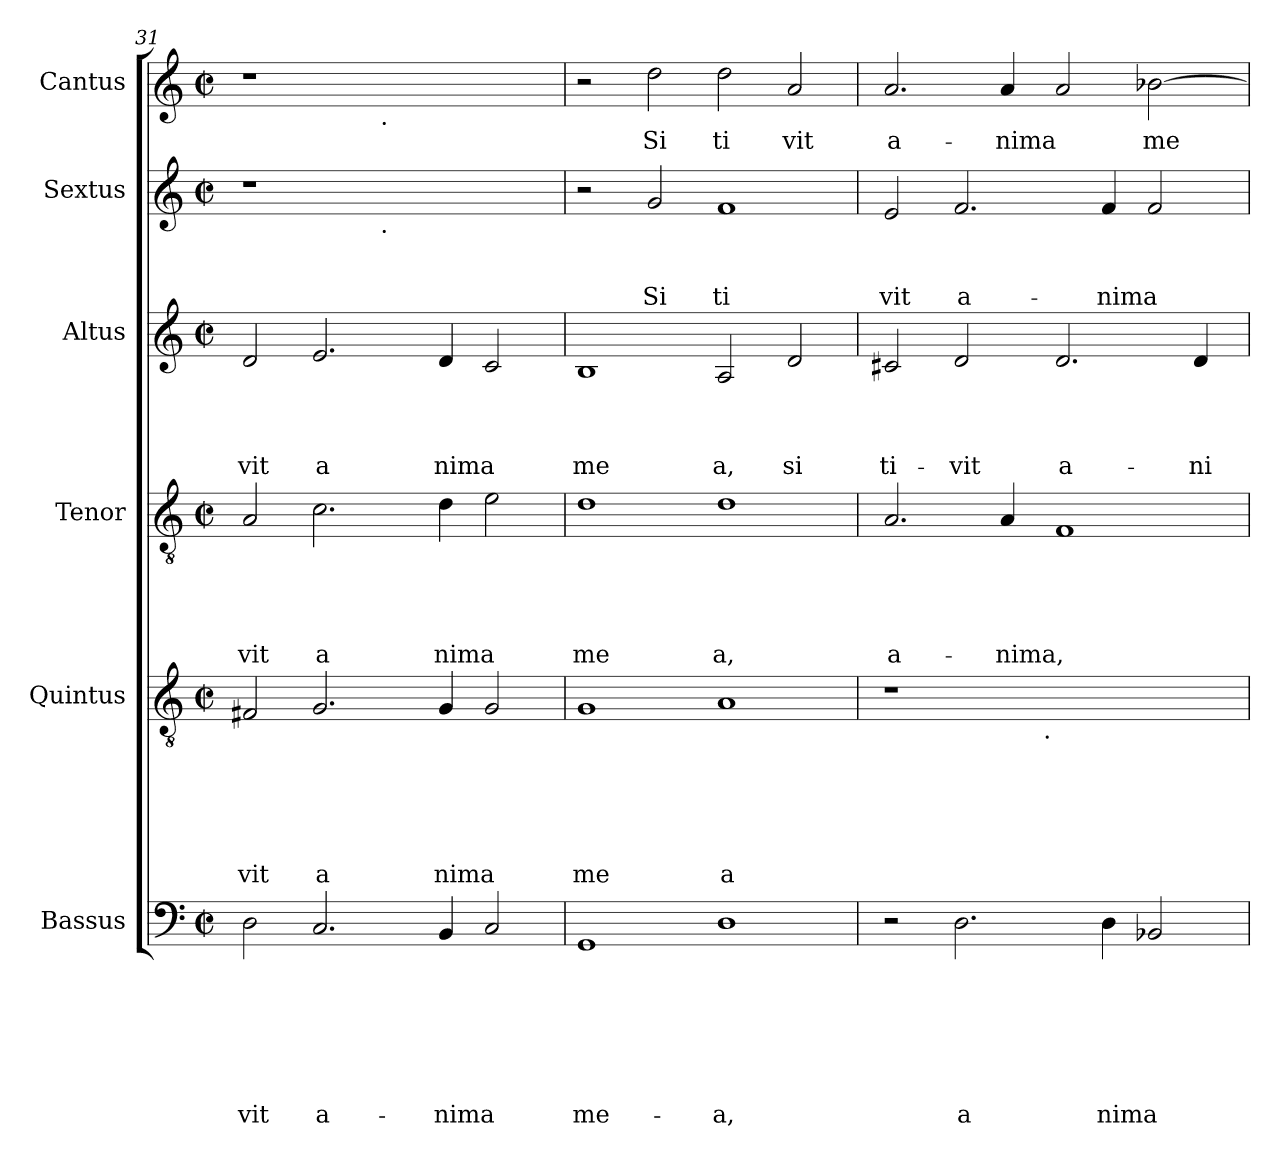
**kern	**text	**text	**text	**text	**text	**text	**text	**kern	**text	**text	**text	**text	**text	**text	**kern	**text	**text	**text	**text	**text	**kern	**text	**text	**text	**text	**kern	**text	**text	**text	**kern	**text
*part6	*part6	*part6	*part6	*part6	*part6	*part6	*part6	*part5	*part5	*part5	*part5	*part5	*part5	*part5	*part4	*part4	*part4	*part4	*part4	*part4	*part3	*part3	*part3	*part3	*part3	*part2	*part2	*part2	*part2	*part1	*part1
*staff6	*staff6	*staff6	*staff6	*staff6	*staff6	*staff6	*staff6	*staff5	*staff5	*staff5	*staff5	*staff5	*staff5	*staff5	*staff4	*staff4	*staff4	*staff4	*staff4	*staff4	*staff3	*staff3	*staff3	*staff3	*staff3	*staff2	*staff2	*staff2	*staff2	*staff1	*staff1
*I"Bassus	*	*	*	*	*	*	*	*I"Quintus	*	*	*	*	*	*	*I"Tenor	*	*	*	*	*	*I"Altus	*	*	*	*	*I"Sextus	*	*	*	*I"Cantus	*
*clefF4	*	*	*	*	*	*	*	*clefGv2	*	*	*	*	*	*	*clefGv2	*	*	*	*	*	*clefG2	*	*	*	*	*clefG2	*	*	*	*clefG2	*
*k[]	*	*	*	*	*	*	*	*k[]	*	*	*	*	*	*	*k[]	*	*	*	*	*	*k[]	*	*	*	*	*k[]	*	*	*	*k[]	*
*C:	*	*	*	*	*	*	*	*C:	*	*	*	*	*	*	*C:	*	*	*	*	*	*C:	*	*	*	*	*C:	*	*	*	*C:	*
*M2/2	*	*	*	*	*	*	*	*M2/2	*	*	*	*	*	*	*M2/2	*	*	*	*	*	*M2/2	*	*	*	*	*M2/2	*	*	*	*M2/2	*
*met(c|)	*	*	*	*	*	*	*	*met(c|)	*	*	*	*	*	*	*met(c|)	*	*	*	*	*	*met(c|)	*	*	*	*	*met(c|)	*	*	*	*met(c|)	*
=31	=31	=31	=31	=31	=31	=31	=31	=31	=31	=31	=31	=31	=31	=31	=31	=31	=31	=31	=31	=31	=31	=31	=31	=31	=31	=31	=31	=31	=31	=31	=31
!	!	!	!	!	!	!	!LO:LY:b	!	!	!	!	!	!	!LO:LY:b	!	!	!	!	!	!LO:LY:b	!	!	!	!	!LO:LY:b	!	!	!	!	!	!
*	*	*	*	*	*	*	*	*	*	*	*	*	*	*	*	*	*	*	*	*	*	*	*	*	*	*^	*	*	*	*^	*
2D\	.	.	.	.	.	.	-vit	2F#X/	.	.	.	.	.	vit	2A/	.	.	.	.	vit	2d/	.	.	.	vit	1r	2ryy	.	.	.	1r	2ryy	.
!	!	!	!	!	!	!	!LO:LY:b	!	!	!	!	!	!	!LO:LY:b	!	!	!	!	!	!LO:LY:b	!	!	!	!	!LO:LY:b	!	!	!	!	!	!	!	!
2.C/	.	.	.	.	.	.	a-	2.G/	.	.	.	.	.	a	2.c\	.	.	.	.	a	2.e/	.	.	.	a	.	4...ryy	.	.	.	.	4...ryy	.
!	!	!	!	!	!	!	!	!	!	!	!	!	!	!	!	!	!	!	!	!	!	!	!	!	!	!	!	!	!	!	!	!LO:TX:b:t=.	!
!	!	!	!	!	!	!	!	!	!	!	!	!	!	!	!	!	!	!	!	!	!	!	!	!	!	!	!LO:TX:b:t=.	!	!	!	!	!	!
.	.	.	.	.	.	.	.	.	.	.	.	.	.	.	.	.	.	.	.	.	.	.	.	.	.	.	1ryy	.	.	.	.	1ryy	.
.	.	.	.	.	.	.	.	.	.	.	.	.	.	.	.	.	.	.	.	.	.	.	.	.	.	1ryy	.	.	.	.	1ryy	.	.
!	!	!	!	!	!	!	!LO:LY:b	!	!	!	!	!	!	!LO:LY:b	!	!	!	!	!	!LO:LY:b	!	!	!	!	!LO:LY:b	!	!	!	!	!	!	!	!
4BB/	.	.	.	.	.	.	-nima	4G/	.	.	.	.	.	nima	4d\	.	.	.	.	nima	4d/	.	.	.	nima	.	.	.	.	.	.	.	.
2C/	.	.	.	.	.	.	.	2G/	.	.	.	.	.	.	2e\	.	.	.	.	.	2c/	.	.	.	.	.	.	.	.	.	.	.	.
.	.	.	.	.	.	.	.	.	.	.	.	.	.	.	.	.	.	.	.	.	.	.	.	.	.	.	32ryy	.	.	.	.	32ryy	.
=32	=32	=32	=32	=32	=32	=32	=32	=32	=32	=32	=32	=32	=32	=32	=32	=32	=32	=32	=32	=32	=32	=32	=32	=32	=32	=32	=32	=32	=32	=32	=32	=32	=32
!	!	!	!	!	!	!	!LO:LY:b	!	!	!	!	!	!	!LO:LY:b	!	!	!	!	!	!LO:LY:b	!	!	!	!	!LO:LY:b	!	!	!	!	!	!	!	!
*	*	*	*	*	*	*	*	*	*	*	*	*	*	*	*	*	*	*	*	*	*	*	*	*	*	*v	*v	*	*	*	*	*	*
*	*	*	*	*	*	*	*	*	*	*	*	*	*	*	*	*	*	*	*	*	*	*	*	*	*	*	*	*	*	*v	*v	*
1GG	.	.	.	.	.	.	me-	1G	.	.	.	.	.	me	1d	.	.	.	.	me	1B	.	.	.	me	2r	.	.	.	2r	.
!	!	!	!	!	!	!	!	!	!	!	!	!	!	!	!	!	!	!	!	!	!	!	!	!	!	!	!	!	!LO:LY:b	!	!LO:LY:b
.	.	.	.	.	.	.	.	.	.	.	.	.	.	.	.	.	.	.	.	.	.	.	.	.	.	2g/	.	.	Si	2dd\	Si
!	!	!	!	!	!	!	!LO:LY:b	!	!	!	!	!	!	!LO:LY:b	!	!	!	!	!	!LO:LY:b	!	!	!	!	!LO:LY:b	!	!	!	!LO:LY:b	!	!LO:LY:b
1D	.	.	.	.	.	.	-a,	1A	.	.	.	.	.	a	1d	.	.	.	.	a,	2A/	.	.	.	a,	1f	.	.	ti	2dd\	ti
!	!	!	!	!	!	!	!	!	!	!	!	!	!	!	!	!	!	!	!	!	!	!	!	!	!LO:LY:b	!	!	!	!	!	!LO:LY:b
.	.	.	.	.	.	.	.	.	.	.	.	.	.	.	.	.	.	.	.	.	2d/	.	.	.	si	.	.	.	.	2a/	vit
!!LO:LB:g=z
=33	=33	=33	=33	=33	=33	=33	=33	=33	=33	=33	=33	=33	=33	=33	=33	=33	=33	=33	=33	=33	=33	=33	=33	=33	=33	=33	=33	=33	=33	=33	=33
!	!	!	!	!	!	!	!	!	!	!	!	!	!	!	!	!	!	!	!	!LO:LY:b	!	!	!	!	!LO:LY:b	!	!	!	!LO:LY:b	!	!LO:LY:b
*	*	*	*	*	*	*	*	*^	*	*	*	*	*	*	*	*	*	*	*	*	*	*	*	*	*	*	*	*	*	*	*
2r	.	.	.	.	.	.	.	1r	2ryy	.	.	.	.	.	.	2.A/	.	.	.	.	a-	2c#X/	.	.	.	ti-	2e/	.	.	vit	2.a/	a-
!	!	!	!	!	!	!	!LO:LY:b	!	!	!	!	!	!	!	!	!	!	!	!	!	!	!	!	!	!	!LO:LY:b	!	!	!	!LO:LY:b	!	!
2.D\	.	.	.	.	.	.	a	.	4...ryy	.	.	.	.	.	.	.	.	.	.	.	.	2d/	.	.	.	-vit	2.f/	.	.	a-	.	.
!	!	!	!	!	!	!	!	!	!	!	!	!	!	!	!	!	!	!	!	!	!LO:LY:b	!	!	!	!	!	!	!	!	!	!	!LO:LY:b
.	.	.	.	.	.	.	.	.	.	.	.	.	.	.	.	4A/	.	.	.	.	-nima,	.	.	.	.	.	.	.	.	.	4a/	-nima
!	!	!	!	!	!	!	!	!	!LO:TX:b:t=.	!	!	!	!	!	!	!	!	!	!	!	!	!	!	!	!	!	!	!	!	!	!	!
.	.	.	.	.	.	.	.	.	1ryy	.	.	.	.	.	.	.	.	.	.	.	.	.	.	.	.	.	.	.	.	.	.	.
!	!	!	!	!	!	!	!	!	!	!	!	!	!	!	!	!	!	!	!	!	!	!	!	!	!	!LO:LY:b	!	!	!	!	!	!
.	.	.	.	.	.	.	.	1ryy	.	.	.	.	.	.	.	1F	.	.	.	.	.	2.d/	.	.	.	a-	.	.	.	.	2a/	.
!	!	!	!	!	!	!	!LO:LY:b	!	!	!	!	!	!	!	!	!	!	!	!	!	!	!	!	!	!	!	!	!	!	!LO:LY:b	!	!
4D\	.	.	.	.	.	.	nima	.	.	.	.	.	.	.	.	.	.	.	.	.	.	.	.	.	.	.	4f/	.	.	-nima	.	.
!	!	!	!	!	!	!	!	!	!	!	!	!	!	!	!	!	!	!	!	!	!	!	!	!	!	!	!	!	!	!	!	!LO:LY:b
2BB-X/	.	.	.	.	.	.	.	.	.	.	.	.	.	.	.	.	.	.	.	.	.	.	.	.	.	.	2f/	.	.	.	[>2b-X\	me-
!	!	!	!	!	!	!	!	!	!	!	!	!	!	!	!	!	!	!	!	!	!	!	!	!	!	!LO:LY:b	!	!	!	!	!	!
.	.	.	.	.	.	.	.	.	.	.	.	.	.	.	.	.	.	.	.	.	.	4d/	.	.	.	-ni-	.	.	.	.	.	.
.	.	.	.	.	.	.	.	.	32ryy	.	.	.	.	.	.	.	.	.	.	.	.	.	.	.	.	.	.	.	.	.	.	.
*	*	*	*	*	*	*	*	*v	*v	*	*	*	*	*	*	*	*	*	*	*	*	*	*	*	*	*	*	*	*	*	*	*
=	=	=	=	=	=	=	=	=	=	=	=	=	=	=	=	=	=	=	=	=	=	=	=	=	=	=	=	=	=	=	=
*-	*-	*-	*-	*-	*-	*-	*-	*-	*-	*-	*-	*-	*-	*-	*-	*-	*-	*-	*-	*-	*-	*-	*-	*-	*-	*-	*-	*-	*-	*-	*-
